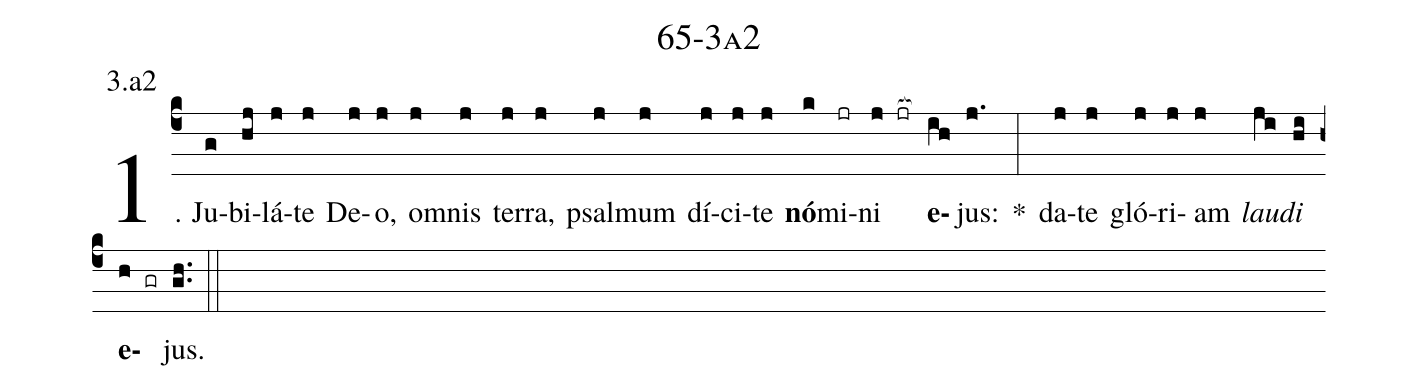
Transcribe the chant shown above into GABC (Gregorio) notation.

name: 65-3a2;
annotation: 3.a2;
%%
(c4)1. Ju(g)bi(hj)lá(j)te(j) De(j)o,(j) om(j)nis(j) ter(j)ra,(j) psal(j)mum(j) dí(j)ci(j)te(j) <b>nó</b>(k)mi(jr)ni(j jr[ocb:1{]) <b>e</b>(ih[ocb:0}])jus:(j.) *(:) da(j)te(j) gló(j)ri(j)am(j) <i>lau</i>(ji)<i>di</i>(hi) <b>e</b>(h gr)jus.(gh..) (::)
